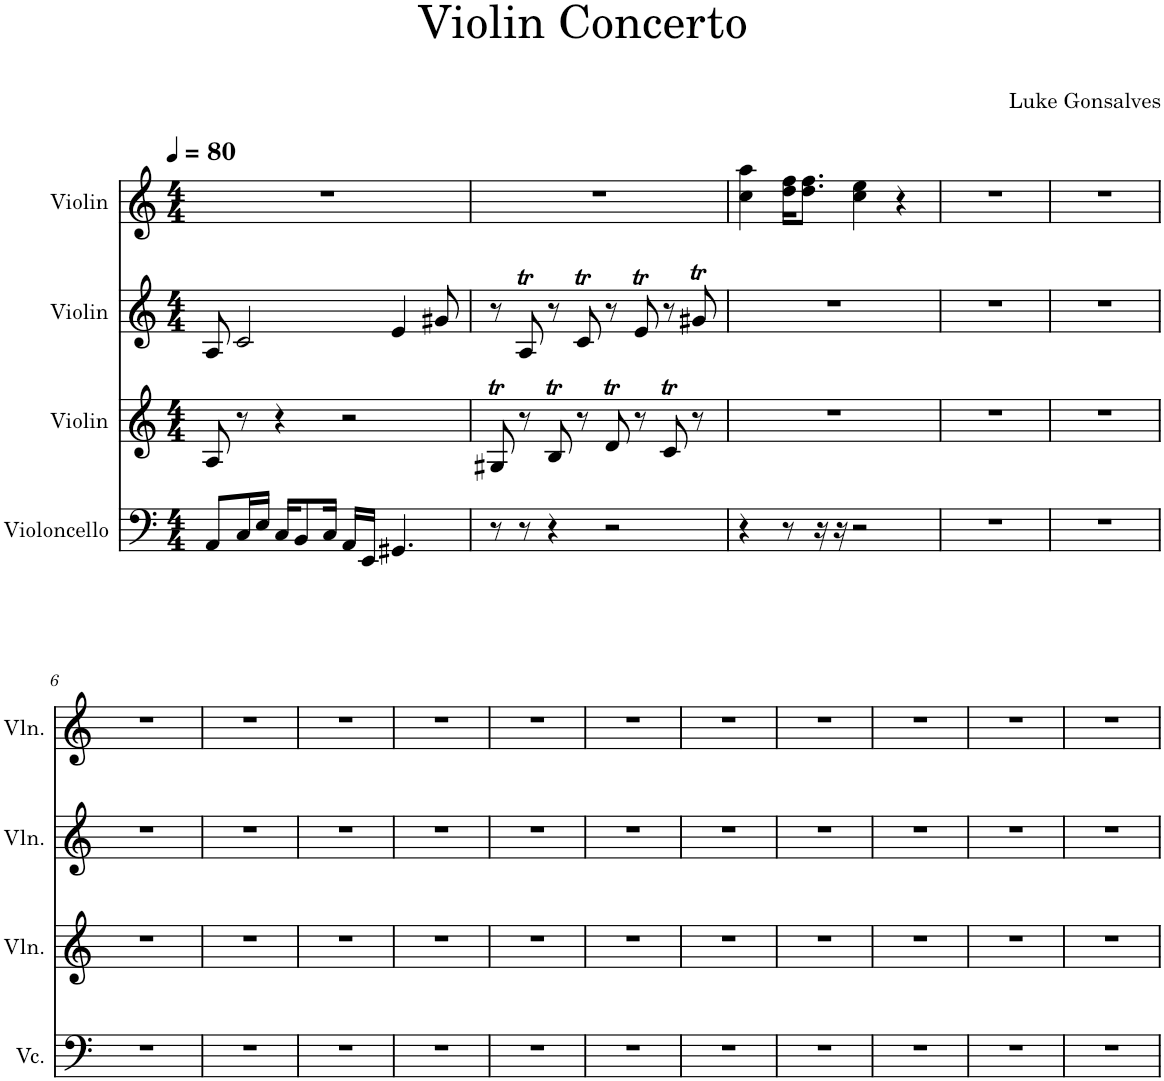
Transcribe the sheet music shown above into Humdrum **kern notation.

**kern	**kern	**kern	**kern
*part4	*part3	*part2	*part1
*staff4	*staff3	*staff2	*staff1
*I"Violoncello	*I"Violin	*I"Violin	*I"Violin
*I'Vc.	*I'Vln.	*I'Vln.	*I'Vln.
*clefF4	*clefG2	*clefG2	*clefG2
*k[]	*k[]	*k[]	*k[]
*M4/4	*M4/4	*M4/4	*M4/4
*MM80	*MM80	*MM80	*MM80
=1	=1	=1	=1
8AA/L	8A/	8A/	1r
16C/L	8r	2c/	.
16E/JJ	.	.	.
16C/KL	4r	.	.
8BB/	.	.	.
16C/Jk	.	.	.
16AA/LL	2r	.	.
16EE/JJ	.	.	.
4.GG#X/	.	4e/	.
.	.	8g#X/	.
=2	=2	=2	=2
8r	8G#Xt/	8r	1r
8r	8r	8AT/	.
4r	8Bt/	8r	.
.	8r	8cT/	.
2r	8dT/	8r	.
.	8r	8et/	.
.	8cT/	8r	.
.	8r	8g#Xt/	.
=3	=3	=3	=3
4r	1r	1r	4cc\ 4aa\
8r	.	.	16dd\ 16ff\KL
.	.	.	8.dd\ 8.ff\J
16r	.	.	.
16r	.	.	.
2r	.	.	4cc\ 4ee\
.	.	.	4r
=4	=4	=4	=4
1r	1r	1r	1r
=5	=5	=5	=5
1r	1r	1r	1r
!!LO:LB:g=z
=6	=6	=6	=6
1r	1r	1r	1r
=7	=7	=7	=7
1r	1r	1r	1r
=8	=8	=8	=8
1r	1r	1r	1r
=9	=9	=9	=9
1r	1r	1r	1r
=10	=10	=10	=10
1r	1r	1r	1r
=11	=11	=11	=11
1r	1r	1r	1r
=12	=12	=12	=12
1r	1r	1r	1r
=13	=13	=13	=13
1r	1r	1r	1r
=14	=14	=14	=14
1r	1r	1r	1r
=15	=15	=15	=15
1r	1r	1r	1r
=16	=16	=16	=16
1r	1r	1r	1r
=	=	=	=
*-	*-	*-	*-
